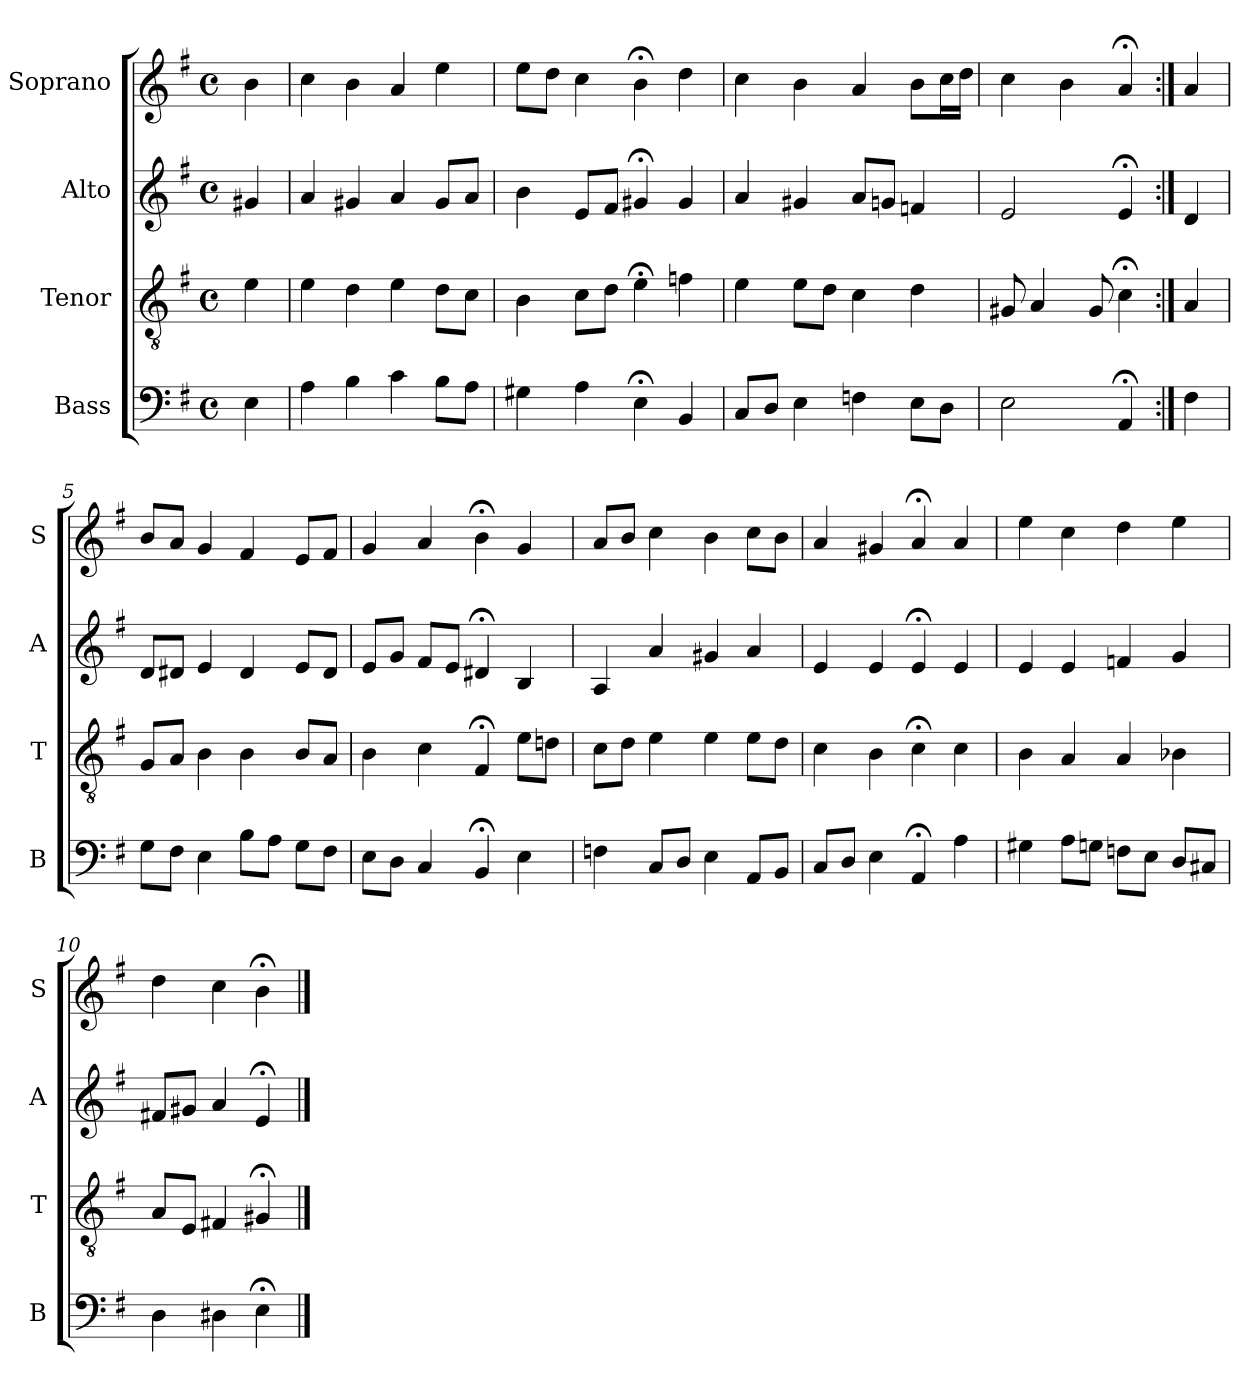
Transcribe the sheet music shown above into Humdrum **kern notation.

**kern	**kern	**kern	**kern
*part4	*part3	*part2	*part1
*staff4	*staff3	*staff2	*staff1
*I"Bass	*I"Tenor	*I"Alto	*I"Soprano
*I'B	*I'T	*I'A	*I'S
*clefF4	*clefGv2	*clefG2	*clefG2
*k[f#]	*k[f#]	*k[f#]	*k[f#]
*A:dor	*A:dor	*A:dor	*A:dor
*M4/4	*M4/4	*M4/4	*M4/4
*met(c)	*met(c)	*met(c)	*met(c)
*MM100	*MM100	*MM100	*MM100
=	=	=	=
4E	4e	4g#X	4b
=1	=1	=1	=1
4A	4e	4a	4cc
4B	4d	4g#X	4b
4c	4e	4a	4a
8BL	8dL	8g#L	4ee
8AJ	8cJ	8aJ	.
=2	=2	=2	=2
4G#X	4B	4b	8eeL
.	.	.	8ddJ
4A	8cL	8eL	4cc
.	8dJ	8f#J	.
4E;<	4e;<	4g#X;<	4b;<
4BB	4fn	4g#	4dd
=3	=3	=3	=3
8CL	4e	4a	4cc
8DJ	.	.	.
4E	8eL	4g#X	4b
.	8dJ	.	.
4Fn	4c	8aL	4a
.	.	8gnJ	.
8EL	4d	4fn	8bL
8DJ	.	.	16ccL
.	.	.	16ddJJ
=4	=4	=4	=4
2Ei	8G#Xi	2ei	4cci
.	4A	.	.
.	.	.	4b
.	8G#	.	.
4AA;<	4c;<	4e;<	4a;<
=:|!	=:|!	=:|!	=:|!
4F#	4A	4d	4a
=5	=5	=5	=5
8GL	8GL	8dL	8bL
8F#J	8AJ	8d#XJ	8aJ
4E	4B	4e	4g
8BL	4B	4d#	4f#
8AJ	.	.	.
8GL	8BL	8eL	8eL
8F#J	8AJ	8d#J	8f#J
=6	=6	=6	=6
8EL	4B	8eL	4g
8DJ	.	8gJ	.
4C	4c	8f#L	4a
.	.	8eJ	.
4BB;<	4F#;<	4d#X;<	4b;<
4E	8eL	4B	4g
.	8dnJ	.	.
=7	=7	=7	=7
4Fn	8cL	4A	8aL
.	8dJ	.	8bJ
8CL	4e	4a	4cc
8DJ	.	.	.
4E	4e	4g#X	4b
8AAL	8eL	4a	8ccL
8BBJ	8dJ	.	8bJ
=8	=8	=8	=8
8CL	4c	4e	4a
8DJ	.	.	.
4E	4B	4e	4g#X
4AA;<	4c;<	4e;<	4a;<
4A	4c	4e	4a
=9	=9	=9	=9
4G#X	4B	4e	4ee
8AL	4A	4e	4cc
8GnJ	.	.	.
8FnL	4A	4fn	4dd
8EJ	.	.	.
8DL	4B-X	4g	4ee
8C#XJ	.	.	.
=10	=10	=10	=10
4D	8AL	8f#XL	4dd
.	8EJ	8g#XJ	.
4D#X	4F#X	4a	4cc
4E;<	4G#X;<	4e;<	4b;<
==	==	==	==
*-	*-	*-	*-
